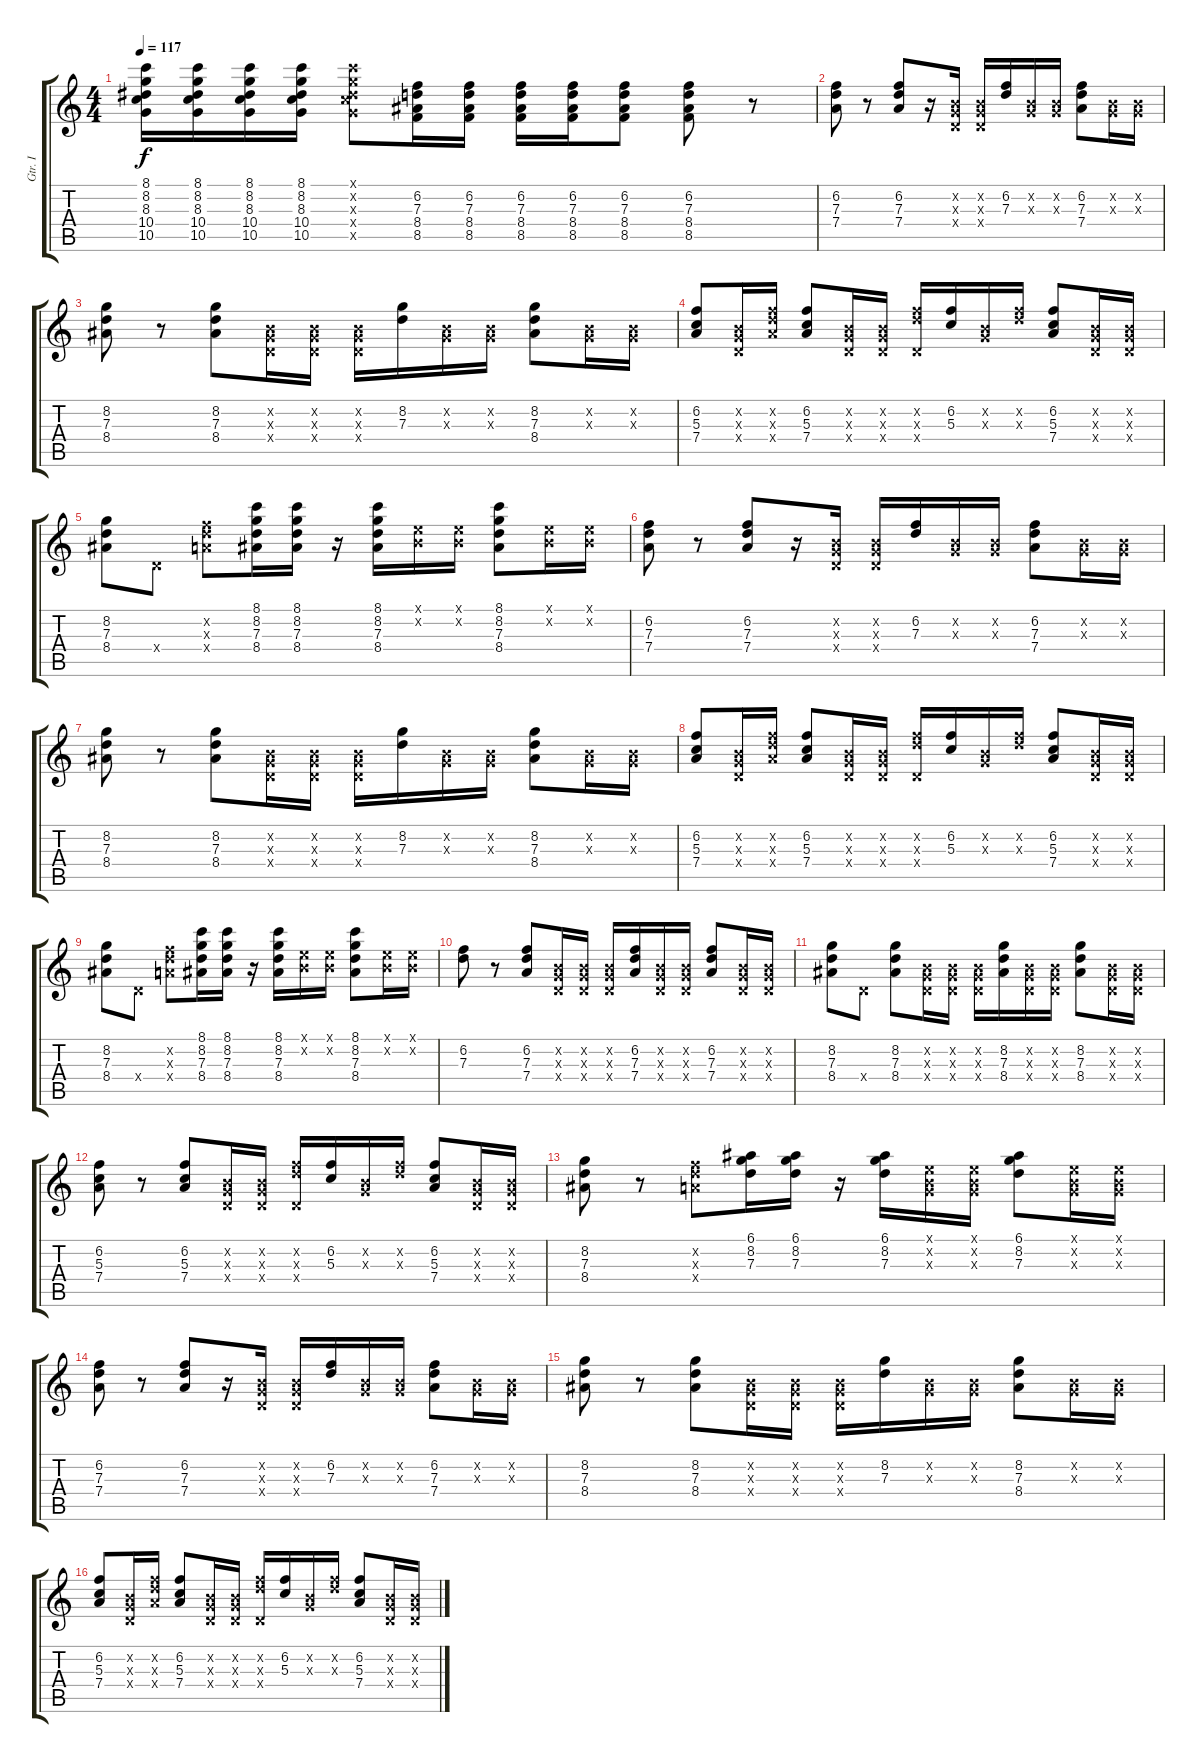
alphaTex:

\track ("Gtr. I" "Gtr. I") {instrument electricguitarclean}
\staff {score tabs}
\tuning (E4 B3 G3 D3 A2 E2) {hide}
\ts (4 4)
\tempo 117
\clef g2
\ks c
(8.1 8.2 8.3 10.4 10.5).16{dy f} (8.1 8.2 8.3 10.4 10.5).16 (8.1 8.2 8.3 10.4 10.5).16 (8.1 8.2 8.3 10.4 10.5).16 (8.1{x} 8.2{x} 8.3{x} 10.4{x} 10.5{x}).8 (6.2 7.3 8.4 8.5).16 (6.2 7.3 8.4 8.5).16 (6.2 7.3 8.4 8.5).16 (6.2 7.3 8.4 8.5).16 (6.2 7.3 8.4 8.5).8 (6.2 7.3 8.4 8.5).8 r.8 |
(6.2 7.3 7.4).8 r.8 (6.2 7.3 7.4).8 r.16 (0.2{x} 0.3{x} 0.4{x}).16 (0.2{x} 0.3{x} 0.4{x}).16 (6.2 7.3).16 (0.2{x} 0.3{x}).16 (0.2{x} 0.3{x}).16 (6.2 7.3 7.4).8 (0.2{x} 0.3{x}).16 (0.2{x} 0.3{x}).16 |
(8.2 7.3 8.4).8 r.8 (8.2 7.3 8.4).8 (0.2{x} 0.3{x} 0.4{x}).16 (0.2{x} 0.3{x} 0.4{x}).16 (0.2{x} 0.3{x} 0.4{x}).16 (8.2 7.3).16 (0.2{x} 0.3{x}).16 (0.2{x} 0.3{x}).16 (8.2 7.3 8.4).8 (0.2{x} 0.3{x}).16 (0.2{x} 0.3{x}).16 |
(6.2 5.3 7.4).8 (0.2{x} 0.3{x} 0.4{x}).16 (6.2{x} 7.3{x} 7.4{x}).16 (6.2 5.3 7.4).8 (0.2{x} 0.3{x} 0.4{x}).16 (0.2{x} 0.3{x} 0.4{x}).16 (6.2{x} 7.3{x} 0.4{x}).16 (6.2 5.3).16 (0.2{x} 0.3{x}).16 (6.2{x} 7.3{x}).16 (6.2 5.3 7.4).8 (0.2{x} 0.3{x} 0.4{x}).16 (0.2{x} 0.3{x} 0.4{x}).16 |
(8.2 7.3 8.4).8 0.4{x}.8 (6.2{x} 7.3{x} 7.4{x}).8 (8.1 8.2 7.3 8.4).16 (8.1 8.2 7.3 8.4).16 r.16 (8.1 8.2 7.3 8.4).16 (0.1{x} 0.2{x}).16 (0.1{x} 0.2{x}).16 (8.1 8.2 7.3 8.4).8 (0.1{x} 0.2{x}).16 (0.1{x} 0.2{x}).16 |
(6.2 7.3 7.4).8 r.8 (6.2 7.3 7.4).8 r.16 (0.2{x} 0.3{x} 0.4{x}).16 (0.2{x} 0.3{x} 0.4{x}).16 (6.2 7.3).16 (0.2{x} 0.3{x}).16 (0.2{x} 0.3{x}).16 (6.2 7.3 7.4).8 (0.2{x} 0.3{x}).16 (0.2{x} 0.3{x}).16 |
(8.2 7.3 8.4).8 r.8 (8.2 7.3 8.4).8 (0.2{x} 0.3{x} 0.4{x}).16 (0.2{x} 0.3{x} 0.4{x}).16 (0.2{x} 0.3{x} 0.4{x}).16 (8.2 7.3).16 (0.2{x} 0.3{x}).16 (0.2{x} 0.3{x}).16 (8.2 7.3 8.4).8 (0.2{x} 0.3{x}).16 (0.2{x} 0.3{x}).16 |
(6.2 5.3 7.4).8 (0.2{x} 0.3{x} 0.4{x}).16 (6.2{x} 7.3{x} 7.4{x}).16 (6.2 5.3 7.4).8 (0.2{x} 0.3{x} 0.4{x}).16 (0.2{x} 0.3{x} 0.4{x}).16 (6.2{x} 7.3{x} 0.4{x}).16 (6.2 5.3).16 (0.2{x} 0.3{x}).16 (6.2{x} 7.3{x}).16 (6.2 5.3 7.4).8 (0.2{x} 0.3{x} 0.4{x}).16 (0.2{x} 0.3{x} 0.4{x}).16 |
(8.2 7.3 8.4).8 0.4{x}.8 (6.2{x} 7.3{x} 7.4{x}).8 (8.1 8.2 7.3 8.4).16 (8.1 8.2 7.3 8.4).16 r.16 (8.1 8.2 7.3 8.4).16 (0.1{x} 0.2{x}).16 (0.1{x} 0.2{x}).16 (8.1 8.2 7.3 8.4).8 (0.1{x} 0.2{x}).16 (0.1{x} 0.2{x}).16 |
(6.2 7.3).8 r.8 (6.2 7.3 7.4).8 (0.2{x} 0.3{x} 0.4{x}).16 (0.2{x} 0.3{x} 0.4{x}).16 (0.2{x} 0.3{x} 0.4{x}).16 (6.2 7.3 7.4).16 (0.2{x} 0.3{x} 0.4{x}).16 (0.2{x} 0.3{x} 0.4{x}).16 (6.2 7.3 7.4).8 (0.2{x} 0.3{x} 0.4{x}).16 (0.2{x} 0.3{x} 0.4{x}).16 |
(8.2 7.3 8.4).8 0.4{x}.8 (8.2 7.3 8.4).8 (0.2{x} 0.3{x} 0.4{x}).16 (0.2{x} 0.3{x} 0.4{x}).16 (0.2{x} 0.3{x} 0.4{x}).16 (8.2 7.3 8.4).16 (0.2{x} 0.3{x} 0.4{x}).16 (0.2{x} 0.3{x} 0.4{x}).16 (8.2 7.3 8.4).8 (0.2{x} 0.3{x} 0.4{x}).16 (0.2{x} 0.3{x} 0.4{x}).16 |
(6.2 5.3 7.4).8 r.8 (6.2 5.3 7.4).8 (0.2{x} 0.3{x} 0.4{x}).16 (0.2{x} 0.3{x} 0.4{x}).16 (6.2{x} 7.3{x} 0.4{x}).16 (6.2 5.3).16 (0.2{x} 0.3{x}).16 (6.2{x} 7.3{x}).16 (6.2 5.3 7.4).8 (0.2{x} 0.3{x} 0.4{x}).16 (0.2{x} 0.3{x} 0.4{x}).16 |
(8.2 7.3 8.4).8 r.8 (6.2{x} 7.3{x} 7.4{x}).8 (6.1 8.2 7.3).16 (6.1 8.2 7.3).16 r.16 (6.1 8.2 7.3).16 (0.1{x} 0.2{x} 0.3{x}).16 (0.1{x} 0.2{x} 0.3{x}).16 (6.1 8.2 7.3).8 (0.1{x} 0.2{x} 0.3{x}).16 (0.1{x} 0.2{x} 0.3{x}).16 |
(6.2 7.3 7.4).8 r.8 (6.2 7.3 7.4).8 r.16 (0.2{x} 0.3{x} 0.4{x}).16 (0.2{x} 0.3{x} 0.4{x}).16 (6.2 7.3).16 (0.2{x} 0.3{x}).16 (0.2{x} 0.3{x}).16 (6.2 7.3 7.4).8 (0.2{x} 0.3{x}).16 (0.2{x} 0.3{x}).16 |
(8.2 7.3 8.4).8 r.8 (8.2 7.3 8.4).8 (0.2{x} 0.3{x} 0.4{x}).16 (0.2{x} 0.3{x} 0.4{x}).16 (0.2{x} 0.3{x} 0.4{x}).16 (8.2 7.3).16 (0.2{x} 0.3{x}).16 (0.2{x} 0.3{x}).16 (8.2 7.3 8.4).8 (0.2{x} 0.3{x}).16 (0.2{x} 0.3{x}).16 |
(6.2 5.3 7.4).8 (0.2{x} 0.3{x} 0.4{x}).16 (6.2{x} 7.3{x} 7.4{x}).16 (6.2 5.3 7.4).8 (0.2{x} 0.3{x} 0.4{x}).16 (0.2{x} 0.3{x} 0.4{x}).16 (6.2{x} 7.3{x} 0.4{x}).16 (6.2 5.3).16 (0.2{x} 0.3{x}).16 (6.2{x} 7.3{x}).16 (6.2 5.3 7.4).8 (0.2{x} 0.3{x} 0.4{x}).16 (0.2{x} 0.3{x} 0.4{x}).16
